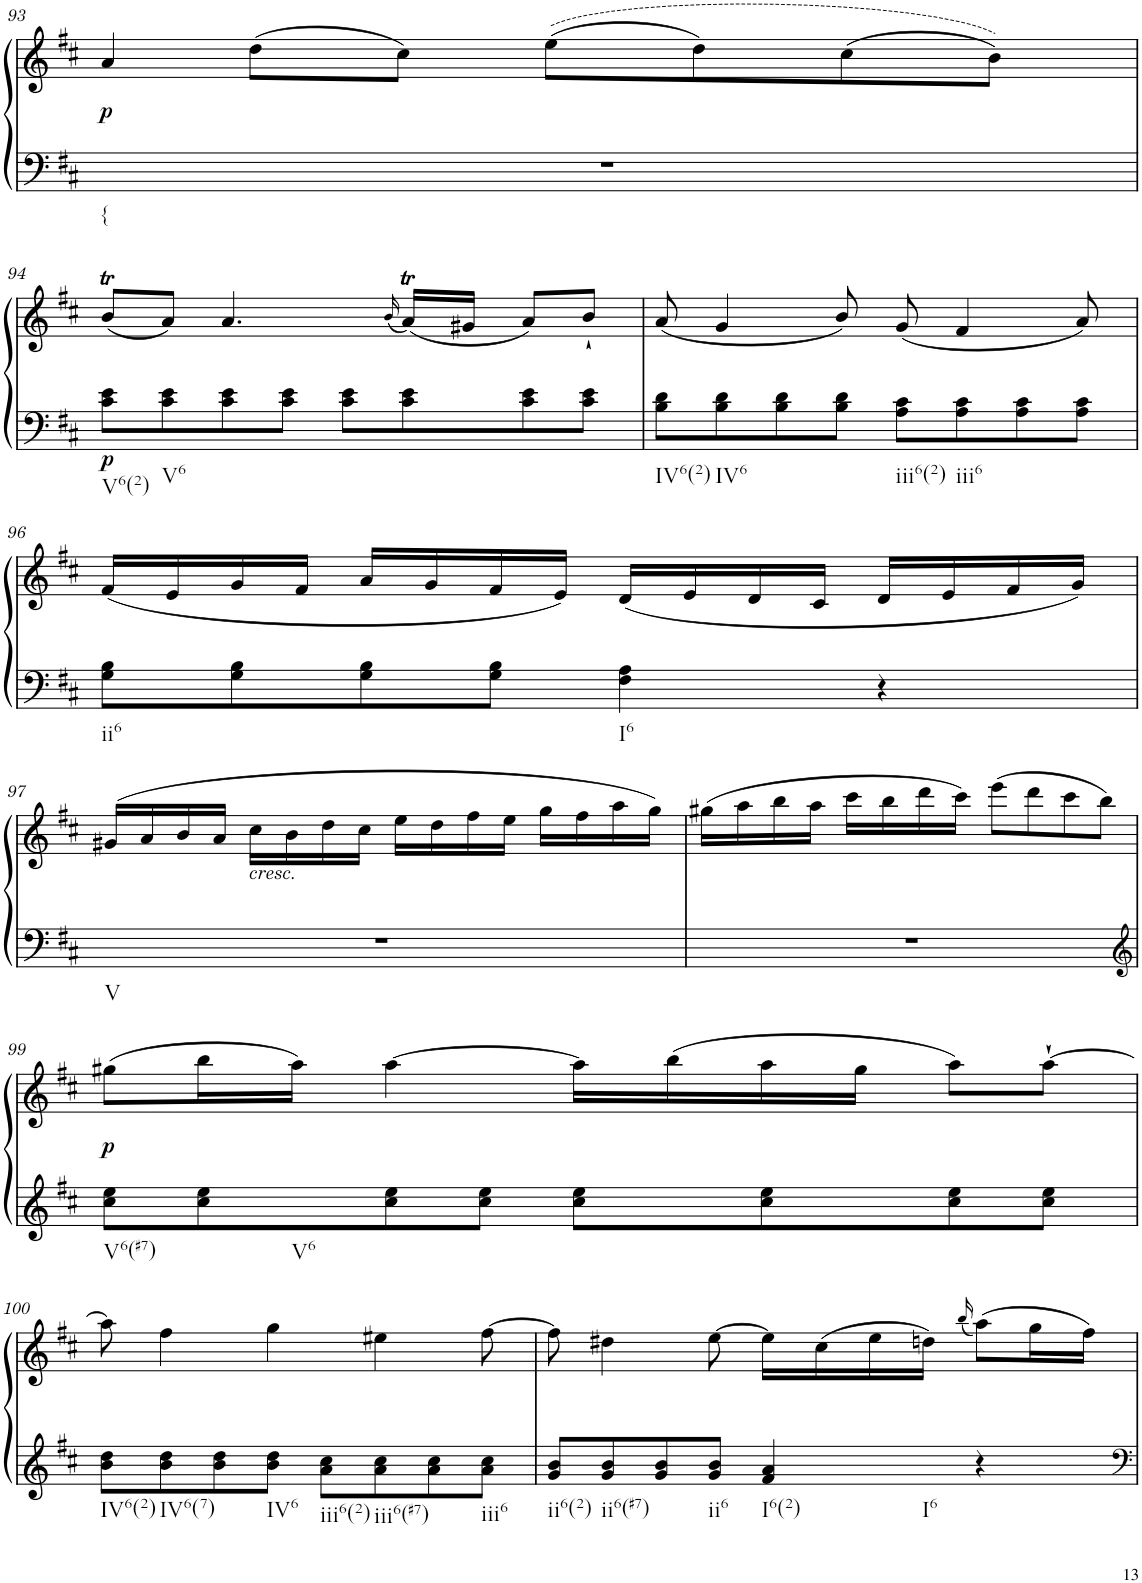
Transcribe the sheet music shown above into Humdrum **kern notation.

**kern	**kern	**dynam
*part1	*part1	*part1
*staff2	*staff1	*staff1/2
*I"unbenannt2	*	*
!!LO:PB:g=z
*clefF4	*clefG2	*
*k[f#c#]	*k[f#c#]	*
*M4/4	*M4/4	*
=93	=93	=93
!LO:TX:b:t={	!	!
!	!	!LO:DY:b
1r	4a/	p
.	(8dd\L	.
.	8cc#\J)	.
.	((8ee\L	.
.	8dd\)	.
.	(8cc#\	.
.	8b\J))	.
!!LO:LB:g=z
=94	=94	=94
!LO:TX:b:t=V6(2)	!	!
!	!	!LO:DY:b=2
8c#\ 8e\L	(8bT/L	p
!LO:TX:b:t=V6	!	!
8c#\ 8e\	8a/J)	.
8c#\ 8e\	4.a/	.
8c#\ 8e\J	.	.
8c#\ 8e\L	.	.
.	(16qb/	.
8c#\ 8e\	(16aT/LL)	.
.	16g#X/JJ	.
8c#\ 8e\	8a/L)	.
8c#\ 8e\J	8b`/J	.
=95	=95	=95
!LO:TX:b:t=IV6(2)	!	!
8B\ 8d\L	(<8a/	.
!LO:TX:b:t=IV6	!	!
8B\ 8d\	4g/	.
8B\ 8d\	.	.
8B\ 8d\J	8b/)	.
!LO:TX:b:t=iii6(2)	!	!
8A\ 8c#\L	(8g/	.
!LO:TX:b:t=iii6	!	!
8A\ 8c#\	4f#/	.
8A\ 8c#\	.	.
8A\ 8c#\J	8a/)	.
!!LO:LB:g=z
=96	=96	=96
!LO:TX:b:t=ii6	!	!
8G\ 8B\L	(16f#/LL	.
.	16e/	.
8G\ 8B\	16g/	.
.	16f#/JJ	.
8G\ 8B\	16a/LL	.
.	16g/	.
8G\ 8B\J	16f#/	.
.	16e/JJ)	.
!LO:TX:b:t=I6	!	!
4F#\ 4A\	(16d/LL	.
.	16e/	.
.	16d/	.
.	16c#/JJ	.
4r	16d/LL	.
.	16e/	.
.	16f#/	.
.	16g/JJ)	.
!!LO:LB:g=z
=97	=97	=97
!LO:TX:b:t=V	!	!
1r	(16g#X/LL	.
.	16a/	.
.	16b/	.
.	16a/JJ	.
!	!LO:TX:b:i:t=cresc.	!
.	16cc#\LL	.
.	16b\	.
.	16dd\	.
.	16cc#\JJ	.
.	16ee\LL	.
.	16dd\	.
.	16ff#\	.
.	16ee\JJ	.
.	16gg\LL	.
.	16ff#\	.
.	16aa\	.
.	16gg\JJ)	.
=98	=98	=98
1r	(16gg#X\LL	.
.	16aa\	.
.	16bb\	.
.	16aa\JJ	.
.	16ccc#\LL	.
.	16bb\	.
.	16ddd\	.
.	16ccc#\JJ)	.
.	(8eee\L	.
.	8ddd\	.
.	8ccc#\	.
.	8bb\J)	.
!!LO:LB:g=z
=99	=99	=99
*clefG2	*	*
!LO:TX:b:t=V6(#7)	!	!
!	!	!LO:DY:b
8cc#\ 8ee\L	(8gg#X\L	p
!LO:TX:b:t=V6	!	!
8cc#\ 8ee\	16bb\L	.
.	16aa\JJ)	.
8cc#\ 8ee\	[4aa\	.
8cc#\ 8ee\J	.	.
8cc#\ 8ee\L	16aa\LL]	.
.	(16bb\	.
8cc#\ 8ee\	16aa\	.
.	16gg#\JJ	.
8cc#\ 8ee\	8aa\L)	.
8cc#\ 8ee\J	[8aa`\J	.
!!LO:LB:g=z
=100	=100	=100
!LO:TX:b:t=IV6(2)	!	!
8b\ 8dd\L	8aa\]	.
!LO:TX:b:t=IV6(7)	!	!
8b\ 8dd\	4ff#\	.
8b\ 8dd\	.	.
!LO:TX:b:t=IV6	!	!
8b\ 8dd\J	4gg\	.
!LO:TX:b:t=iii6(2)	!	!
8a\ 8cc#\L	.	.
!LO:TX:b:t=iii6(#7)	!	!
8a\ 8cc#\	4ee#X\	.
8a\ 8cc#\	.	.
!LO:TX:b:t=iii6	!	!
8a\ 8cc#\J	[8ff#\	.
=101	=101	=101
!LO:TX:b:t=ii6(2)	!	!
8g/ 8b/L	8ff#\]	.
!LO:TX:b:t=ii6(#7)	!	!
8g/ 8b/	4dd#X\	.
8g/ 8b/	.	.
!LO:TX:b:t=ii6	!	!
8g/ 8b/J	[8ee\	.
!LO:TX:b:t=I6(2)	!	!
!LO:TX:b:t=I6	!	!
4f#/ 4a/	16ee\LL]	.
.	(16cc#\	.
.	16ee\	.
.	16ddn\JJ)	.
.	(16qbb/	.
4r	(8aa\L)	.
.	16gg\L	.
.	16ff#\JJ)	.
=	=	=
*-	*-	*-
